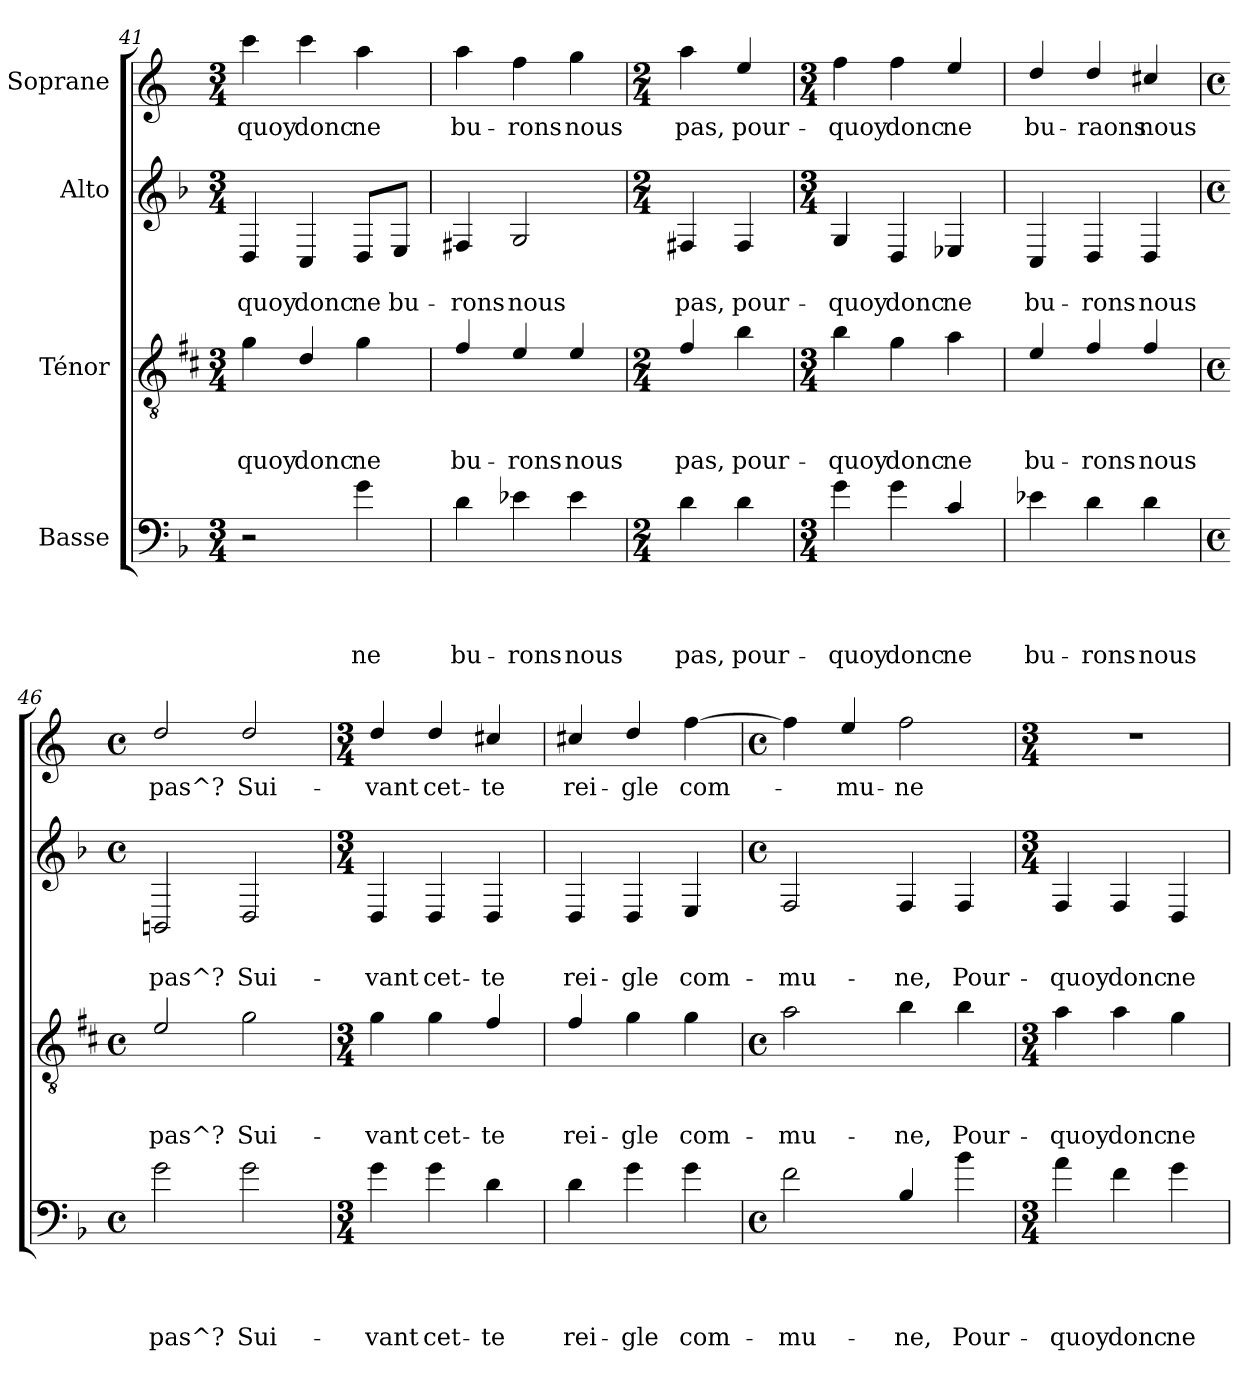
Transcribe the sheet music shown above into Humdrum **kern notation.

**kern	**text	**text	**text	**text	**kern	**text	**text	**text	**kern	**text	**text	**kern	**text
*part4	*part4	*part4	*part4	*part4	*part3	*part3	*part3	*part3	*part2	*part2	*part2	*part1	*part1
*staff4	*staff4	*staff4	*staff4	*staff4	*staff3	*staff3	*staff3	*staff3	*staff2	*staff2	*staff2	*staff1	*staff1
*I"Basse	*	*	*	*	*I"Ténor	*	*	*	*I"Alto	*	*	*I"Soprane	*
*clefF4	*	*	*	*	*clefGv2	*	*	*	*clefG2	*	*	*clefG2	*
*ITrd7c12	*	*	*	*	*ITrd5c9	*	*	*	*ITrd-7c-12	*	*	*ITrd4c7	*
*k[b-]	*	*	*	*	*k[b-]	*	*	*	*k[b-]	*	*	*k[b-]	*
*F:	*	*	*	*	*F:	*	*	*	*F:	*	*	*F:	*
*M3/4	*	*	*	*	*M3/4	*	*	*	*M3/4	*	*	*M3/4	*
=41	=41	=41	=41	=41	=41	=41	=41	=41	=41	=41	=41	=41	=41
!	!	!	!	!	!	!	!	!LO:LY:b	!	!	!LO:LY:b	!	!LO:LY:b
2r	.	.	.	.	4B-\	.	.	-quoy	4d/	.	-quoy	4ff\	-quoy
!	!	!	!	!	!	!	!	!LO:LY:b	!	!	!LO:LY:b	!	!LO:LY:b
.	.	.	.	.	4F/	.	.	donc	4c/	.	donc	4ff\	donc
!	!	!	!	!LO:LY:b	!	!	!	!LO:LY:b	!	!	!LO:LY:b	!	!LO:LY:b
4G\	.	.	.	ne	4B-\	.	.	ne	8d/L	.	ne	4dd\	ne
!	!	!	!	!	!	!	!	!	!	!	!LO:LY:b	!	!
.	.	.	.	.	.	.	.	.	8e/J	.	bu-	.	.
=42	=42	=42	=42	=42	=42	=42	=42	=42	=42	=42	=42	=42	=42
!	!	!	!	!LO:LY:b	!	!	!	!LO:LY:b	!	!	!LO:LY:b	!	!LO:LY:b
4D\	.	.	.	bu-	4A/	.	.	bu-	4f#X/	.	-rons	4dd\	bu-
!	!	!	!	!LO:LY:b	!	!	!	!LO:LY:b	!	!	!LO:LY:b	!	!LO:LY:b
4E-X\	.	.	.	-rons	4G/	.	.	-rons	2g/	.	nous	4b-\	-rons
!	!	!	!	!LO:LY:b	!	!	!	!LO:LY:b	!	!	!	!	!LO:LY:b
4E-\	.	.	.	nous	4G/	.	.	nous	.	.	.	4cc\	nous
!!LO:LB:g=z
=43	=43	=43	=43	=43	=43	=43	=43	=43	=43	=43	=43	=43	=43
*M2/4	*	*	*	*	*M2/4	*	*	*	*M2/4	*	*	*M2/4	*
!	!	!	!	!LO:LY:b	!	!	!	!LO:LY:b	!	!	!LO:LY:b	!	!LO:LY:b
4D\	.	.	.	pas,	4A/	.	.	pas,	4f#X/	.	pas,	4dd\	pas,
!	!	!	!	!LO:LY:b	!	!	!	!LO:LY:b	!	!	!LO:LY:b	!	!LO:LY:b
4D\	.	.	.	pour-	4d\	.	.	pour-	4f#/	.	pour-	4a/	pour-
=44	=44	=44	=44	=44	=44	=44	=44	=44	=44	=44	=44	=44	=44
*M3/4	*	*	*	*	*M3/4	*	*	*	*M3/4	*	*	*M3/4	*
!	!	!	!	!LO:LY:b	!	!	!	!LO:LY:b	!	!	!LO:LY:b	!	!LO:LY:b
4G\	.	.	.	-quoy	4d\	.	.	-quoy	4g/	.	-quoy	4b-\	-quoy
!	!	!	!	!LO:LY:b	!	!	!	!LO:LY:b	!	!	!LO:LY:b	!	!LO:LY:b
4G\	.	.	.	donc	4B-\	.	.	donc	4d/	.	donc	4b-\	donc
!	!	!	!	!LO:LY:b	!	!	!	!LO:LY:b	!	!	!LO:LY:b	!	!LO:LY:b
4C/	.	.	.	ne	4c\	.	.	ne	4e-X/	.	ne	4a/	ne
=45	=45	=45	=45	=45	=45	=45	=45	=45	=45	=45	=45	=45	=45
!	!	!	!	!LO:LY:b	!	!	!	!LO:LY:b	!	!	!LO:LY:b	!	!LO:LY:b
4E-X\	.	.	.	bu-	4G/	.	.	bu-	4c/	.	bu-	4g/	bu-
!	!	!	!	!LO:LY:b	!	!	!	!LO:LY:b	!	!	!LO:LY:b	!	!LO:LY:b
4D\	.	.	.	-rons	4A/	.	.	-rons	4d/	.	-rons	4g/	-raons
!	!	!	!	!LO:LY:b	!	!	!	!LO:LY:b	!	!	!LO:LY:b	!	!LO:LY:b
4D\	.	.	.	nous	4A/	.	.	nous	4d/	.	nous	4f#X/	nous
=46	=46	=46	=46	=46	=46	=46	=46	=46	=46	=46	=46	=46	=46
*M4/4	*	*	*	*	*M4/4	*	*	*	*M4/4	*	*	*M4/4	*
*met(c)	*	*	*	*	*met(c)	*	*	*	*met(c)	*	*	*met(c)	*
!	!	!	!	!LO:LY:b	!	!	!	!LO:LY:b	!	!	!LO:LY:b	!	!LO:LY:b
2G\	.	.	.	pas^?	2G/	.	.	pas^?	2Bn/	.	pas^?	2g/	pas^?
!	!	!	!	!LO:LY:b	!	!	!	!LO:LY:b	!	!	!LO:LY:b	!	!LO:LY:b
2G\	.	.	.	Sui-	2B-\	.	.	Sui-	2d/	.	Sui-	2g/	Sui-
=47	=47	=47	=47	=47	=47	=47	=47	=47	=47	=47	=47	=47	=47
*M3/4	*	*	*	*	*M3/4	*	*	*	*M3/4	*	*	*M3/4	*
!	!	!	!	!LO:LY:b	!	!	!	!LO:LY:b	!	!	!LO:LY:b	!	!LO:LY:b
4G\	.	.	.	-vant	4B-\	.	.	-vant	4d/	.	-vant	4g/	-vant
!	!	!	!	!LO:LY:b	!	!	!	!LO:LY:b	!	!	!LO:LY:b	!	!LO:LY:b
4G\	.	.	.	cet-	4B-\	.	.	cet-	4d/	.	cet-	4g/	cet-
!	!	!	!	!LO:LY:b	!	!	!	!LO:LY:b	!	!	!LO:LY:b	!	!LO:LY:b
4D\	.	.	.	-te	4A/	.	.	-te	4d/	.	-te	4f#X/	-te
!!LO:PB:g=z
=48	=48	=48	=48	=48	=48	=48	=48	=48	=48	=48	=48	=48	=48
!	!	!	!	!LO:LY:b	!	!	!	!LO:LY:b	!	!	!LO:LY:b	!	!LO:LY:b
4D\	.	.	.	rei-	4A/	.	.	rei-	4d/	.	rei-	4f#X/	rei-
!	!	!	!	!LO:LY:b	!	!	!	!LO:LY:b	!	!	!LO:LY:b	!	!LO:LY:b
4G\	.	.	.	-gle	4B-\	.	.	-gle	4d/	.	-gle	4g/	-gle
!	!	!	!	!LO:LY:b	!	!	!	!LO:LY:b	!	!	!LO:LY:b	!	!LO:LY:b
4G\	.	.	.	com-	4B-\	.	.	com-	4e/	.	com-	[>4b-\	com-
=49	=49	=49	=49	=49	=49	=49	=49	=49	=49	=49	=49	=49	=49
*M4/4	*	*	*	*	*M4/4	*	*	*	*M4/4	*	*	*M4/4	*
*met(c)	*	*	*	*	*met(c)	*	*	*	*met(c)	*	*	*met(c)	*
!	!	!	!	!LO:LY:b	!	!	!	!LO:LY:b	!	!	!LO:LY:b	!	!
2F\	.	.	.	-mu-	2c\	.	.	-mu-	2f/	.	-mu-	4b-\]	.
!	!	!	!	!	!	!	!	!	!	!	!	!	!LO:LY:b
.	.	.	.	.	.	.	.	.	.	.	.	4a/	-mu-
!	!	!	!	!LO:LY:b	!	!	!	!LO:LY:b	!	!	!LO:LY:b	!	!LO:LY:b
4BB-/	.	.	.	-ne,	4d\	.	.	-ne,	4f/	.	-ne,	2b-\	-ne
!	!	!	!	!LO:LY:b	!	!	!	!LO:LY:b	!	!	!LO:LY:b	!	!
4B-\	.	.	.	Pour-	4d\	.	.	Pour-	4f/	.	Pour-	.	.
=50	=50	=50	=50	=50	=50	=50	=50	=50	=50	=50	=50	=50	=50
*M3/4	*	*	*	*	*M3/4	*	*	*	*M3/4	*	*	*M3/4	*
!	!	!	!	!LO:LY:b	!	!	!	!LO:LY:b	!	!	!LO:LY:b	!	!
4A\	.	.	.	-quoy	4c\	.	.	-quoy	4f/	.	-quoy	2.r	.
!	!	!	!	!LO:LY:b	!	!	!	!LO:LY:b	!	!	!LO:LY:b	!	!
4F\	.	.	.	donc	4c\	.	.	donc	4f/	.	donc	.	.
!	!	!	!	!LO:LY:b	!	!	!	!LO:LY:b	!	!	!LO:LY:b	!	!
4G\	.	.	.	ne	4B-\	.	.	ne	4d/	.	ne	.	.
=	=	=	=	=	=	=	=	=	=	=	=	=	=
*-	*-	*-	*-	*-	*-	*-	*-	*-	*-	*-	*-	*-	*-
